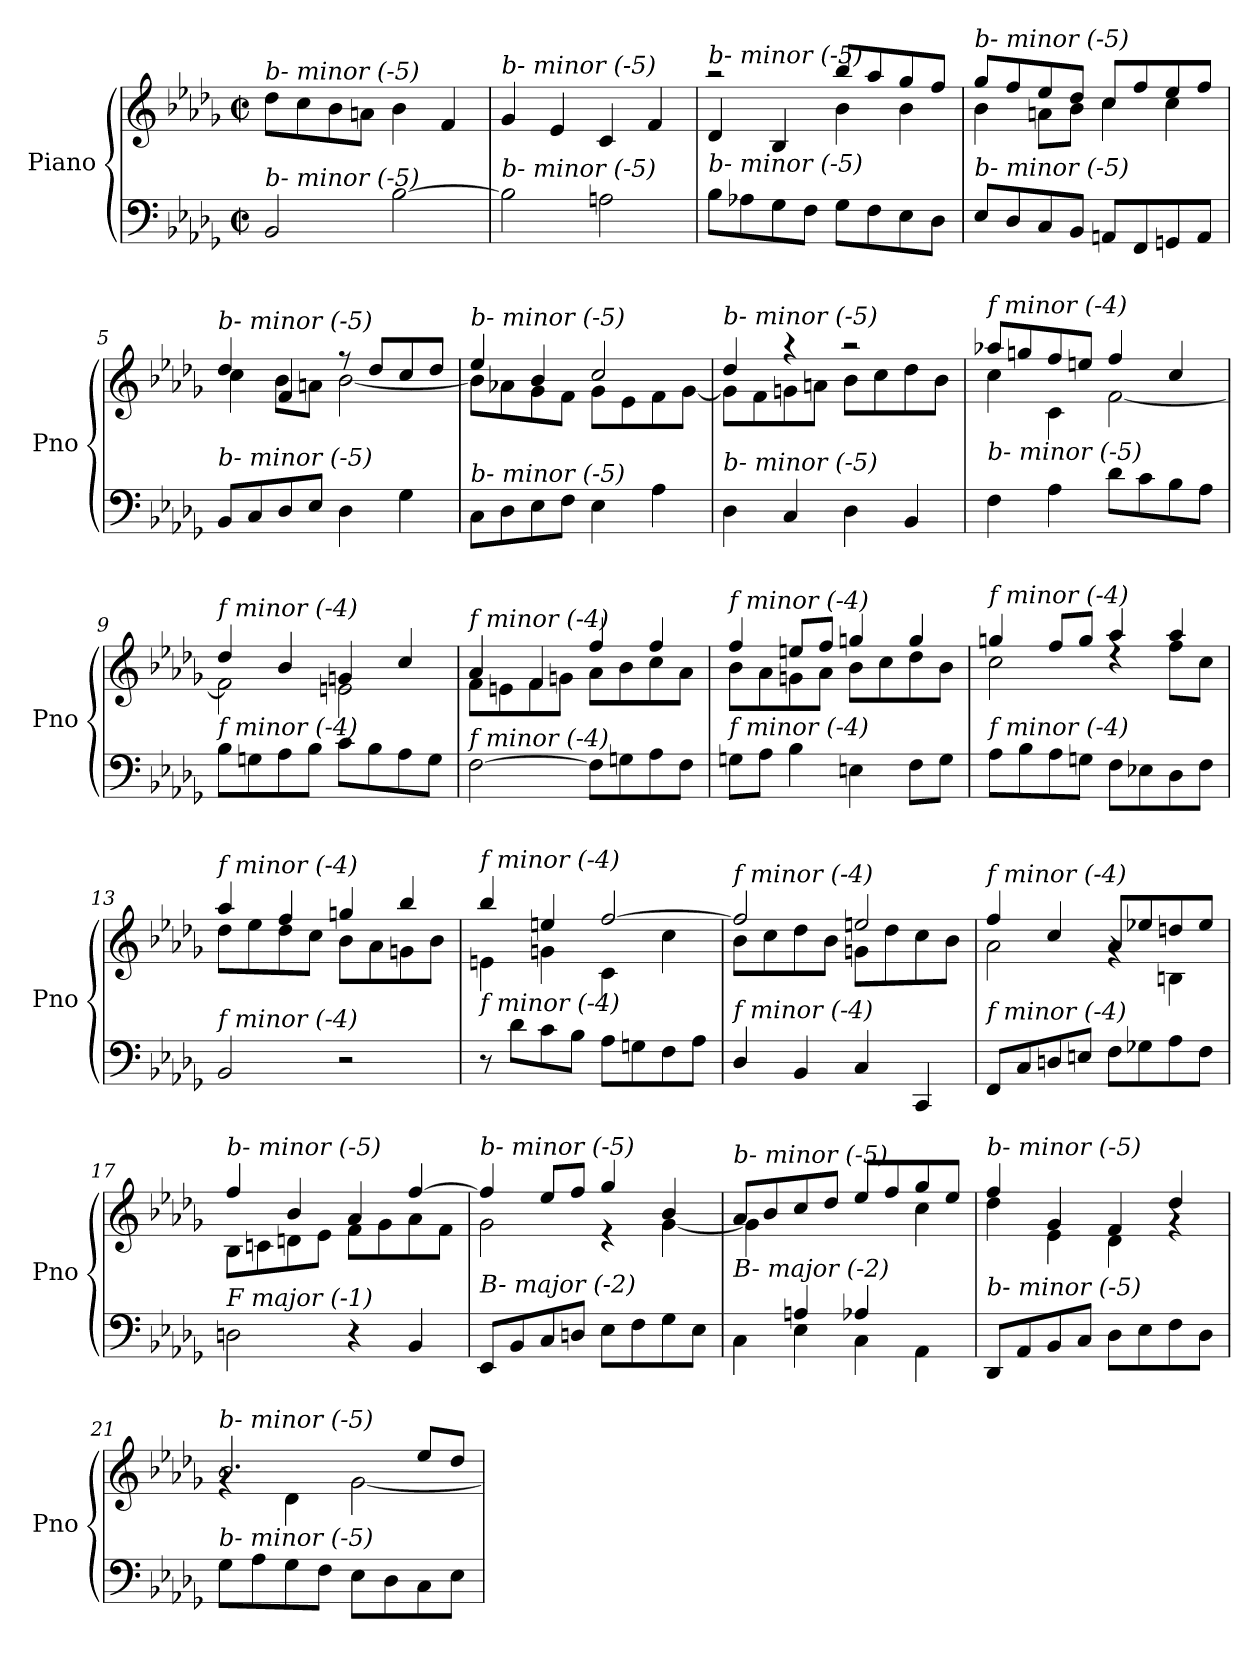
**kern	**kern
*part1	*part1
*staff2	*staff1
*I"Piano	*
*I'Pno	*
*clefF4	*clefG2
*k[b-e-a-d-g-]	*k[b-e-a-d-g-]
*M2/2	*M2/2
*met(c|)	*met(c|)
=1	=1
!	!LO:TX:i:t=b- minor (-5)
!LO:TX:i:t=b- minor (-5)	!
2BB-/	8dd-\L
.	8cc\
.	8b-\
.	8an\J
[2B-\	4b-\
.	4f/
=2	=2
!	!LO:TX:i:t=b- minor (-5)
!LO:TX:i:t=b- minor (-5)	!
2B-\]	4g-/
.	4e-/
2An\	4c/
.	4f/
=3	=3
*	*^
!	!LO:TX:i:t=b- minor (-5)	!
!LO:TX:i:t=b- minor (-5)	!	!
8B-\L	2r	4d-/
8A-X\	.	.
8G-\	.	4B-/
8F\J	.	.
8G-\L	8bb-/L	4b-\
8F\	8aa-/	.
8E-\	8gg-/	4b-\
8D-\J	8ff/J	.
=4	=4	=4
!	!LO:TX:i:t=b- minor (-5)	!
!LO:TX:i:t=b- minor (-5)	!	!
8E-/L	8gg-/L	4b-\
8D-/	8ff/	.
8C/	8ee-/	8an\L
8BB-/J	8dd-/J	8b-\J
8AAn/L	8cc/L	4cc\
8FF/	8ff/	.
8GGn/	8ee-/	4cc\
8AA/J	8ff/J	.
=5	=5	=5
!	!LO:TX:i:t=b- minor (-5)	!
!LO:TX:i:t=b- minor (-5)	!	!
8BB-/L	4dd-/	4cc\
8C/	.	.
8D-/	4f/	8b-\L
8E-/J	.	8an\J
4D-\	8r	[2b-\
.	8dd-/L	.
4G-\	8cc/	.
.	8dd-/J	.
!!LO:LB:g=z	!!
=6	=6	=6
!	!LO:TX:i:t=b- minor (-5)	!
!LO:TX:i:t=b- minor (-5)	!	!
8C\L	4ee-/	8b-\L]
8D-\	.	8a-X\
8E-\	4b-/	8g-\
8F\J	.	8f\J
4E-\	2cc/	8g-\L
.	.	8e-\
4A-\	.	8f\
.	.	[8g-\J
=7	=7	=7
!	!LO:TX:i:t=b- minor (-5)	!
!LO:TX:i:t=b- minor (-5)	!	!
4D-\	4dd-/	8g-\L]
.	.	8f\
4C/	4r	8gn\
.	.	8an\J
4D-\	2r	8b-\L
.	.	8cc\
4BB-/	.	8dd-\
.	.	8b-\J
=8	=8	=8
!	!LO:TX:i:t=f minor (-4)	!
!LO:TX:i:t=b- minor (-5)	!	!
4F\	8aa-X/L	4cc\
.	8ggn/	.
4A-\	8ff/	4c\
.	8een/J	.
8d-\L	4ff/	[2f\
8c\	.	.
8B-\	4cc/	.
8A-\J	.	.
=9	=9	=9
!	!LO:TX:i:t=f minor (-4)	!
!LO:TX:i:t=f minor (-4)	!	!
8B-\L	4dd-/	2f\]
8Gn\	.	.
8A-\	4b-/	.
8B-\J	.	.
8c\L	4gn/	2en\
8B-\	.	.
8A-\	4cc/	.
8G\J	.	.
=10	=10	=10
!	!LO:TX:i:t=f minor (-4)	!
!LO:TX:i:t=f minor (-4)	!	!
[2F\	4a-/	8f\L
.	.	8en\
.	4f/	8f\
.	.	8gn\J
8F\L]	4ff/	8a-\L
8Gn\	.	8b-\
8A-\	4ff/	8cc\
8F\J	.	8a-\J
!!LO:LB:g=z	!!
=11	=11	=11
!	!LO:TX:i:t=f minor (-4)	!
!LO:TX:i:t=f minor (-4)	!	!
8Gn\L	4ff/	8b-\L
8A-\J	.	8a-\
4B-\	8een/L	8gn\
.	8ff/J	8a-\J
4En\	4ggn/	8b-\L
.	.	8cc\
8F\L	4gg/	8dd-\
8G\J	.	8b-\J
=12	=12	=12
!	!LO:TX:i:t=f minor (-4)	!
!LO:TX:i:t=f minor (-4)	!	!
8A-\L	4ggn/	2cc\
8B-\	.	.
8A-\	8ff/L	.
8Gn\J	8gg/J	.
8F\L	4aa-/	4rdd
8E-X\	.	.
8D-\	4aa-/	8ff\L
8F\J	.	8cc\J
=13	=13	=13
!	!LO:TX:i:t=f minor (-4)	!
!LO:TX:i:t=f minor (-4)	!	!
2BB-/	4aa-/	8dd-\L
.	.	8ee-\
.	4ff/	8dd-\
.	.	8cc\J
2r	4ggn/	8b-\L
.	.	8a-\
.	4bb-/	8gn\
.	.	8b-\J
=14	=14	=14
!	!LO:TX:i:t=f minor (-4)	!
!LO:TX:i:t=f minor (-4)	!	!
8r	4bb-/	4en\
8d-\L	.	.
8c\	4een/	4gn\
8B-\J	.	.
8A-\L	[2ff/	4c\
8Gn\	.	.
8F\	.	4cc\
8A-\J	.	.
=15	=15	=15
!	!LO:TX:i:t=f minor (-4)	!
!LO:TX:i:t=f minor (-4)	!	!
4D-/	2ff/]	8b-\L
.	.	8cc\
4BB-/	.	8dd-\
.	.	8b-\J
4C/	2een/	8gn\L
.	.	8dd-\
4CC/	.	8cc\
.	.	8b-\J
!!LO:LB:g=z	!!
=16	=16	=16
!	!LO:TX:i:t=f minor (-4)	!
!LO:TX:i:t=f minor (-4)	!	!
8FF/L	4ff/	2a-\
8C/	.	.
8Dn/	4cc/	.
8En/J	.	.
8F\L	8a-/L	4rg
8G-X\	8ee-X/	.
8A-\	8ddn/	4Bni\
8F\J	8ee-/J	.
=17	=17	=17
!	!LO:TX:i:t=b- minor (-5)	!
!LO:TX:i:t=F major (-1)	!	!
2Dn\	4ff/	8B-\L
.	.	8cn\
.	4b-/	8dn\
.	.	8e-\J
4r	4a-/	8f\L
.	.	8g-\
4BB-/	[4ff/	8a-\
.	.	8f\J
=18	=18	=18
!	!LO:TX:i:t=b- minor (-5)	!
!LO:TX:i:t=B- major (-2)	!	!
8EE-/L	4ff/]	2g-\
8BB-/	.	.
8C/	8ee-/L	.
8Dn/J	8ff/J	.
8E-\L	4gg-/	4r
8F\	.	.
8G-\	4b-/	[4g-\
8E-\J	.	.
=19	=19	=19
*^	*	*
!	!	!LO:TX:i:t=b- minor (-5)	!
!LO:TX:i:t=B- major (-2)	!	!	!
4ryy	4C\	8a-/L	4g-\]
.	.	8b-/	.
4Ani/	4E-\	8cc/	2ryy
.	.	8dd-/J	.
4A-/	4C\	8ee-/L	.
.	.	8ff/	.
4ryy	4AA-\	8gg-/	4cc\
.	.	8ee-/J	.
*v	*v	*	*
=20	=20	=20
!	!LO:TX:i:t=b- minor (-5)	!
!LO:TX:i:t=b- minor (-5)	!	!
8DD-/L	4ff/	4dd-\
8AA-/	.	.
8BB-/	4g-/	4e-\
8C/J	.	.
8D-\L	4f/	4d-\
8E-\	.	.
8F\	4dd-/	4rg
8D-\J	.	.
!!LO:LB:g=z	!!
=21	=21	=21
!	!LO:TX:i:t=b- minor (-5)	!
!LO:TX:i:t=b- minor (-5)	!	!
8G-\L	2.b-/	4rg
8A-\	.	.
8G-\	.	4d-\
8F\J	.	.
8E-\L	.	[2g-\
8D-\	.	.
8C\	8ee-/L	.
8E-\J	8dd-/J	.
*	*v	*v
=	=
*-	*-
